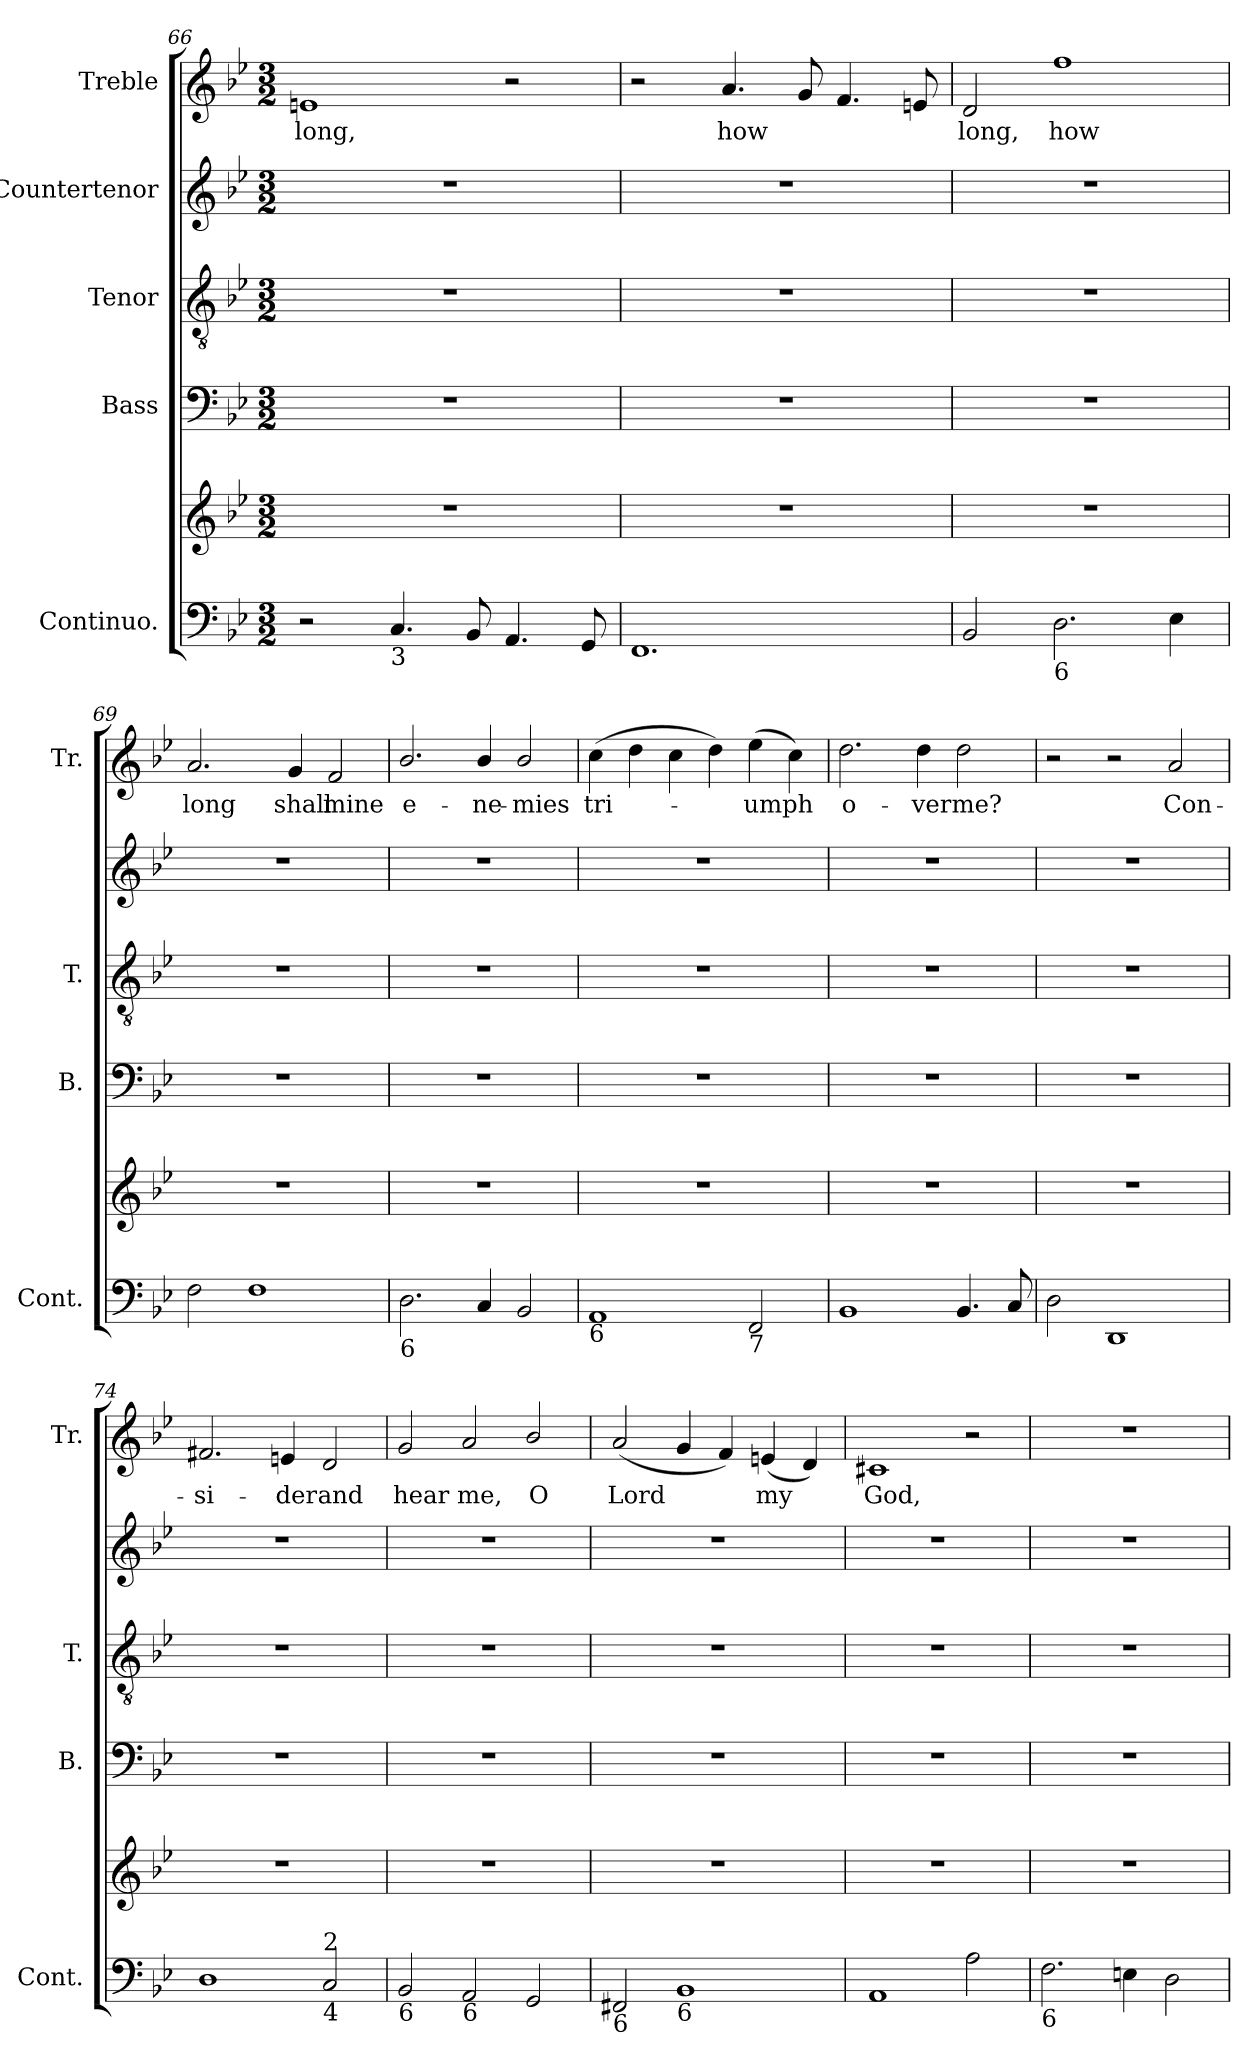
**kern	**kern	**kern	**kern	**kern	**kern	**text
*part5	*part5	*part4	*part3	*part2	*part1	*part1
*staff6	*staff5	*staff4	*staff3	*staff2	*staff1	*staff1
*I"Continuo.	*	*I"Bass	*I"Tenor	*I"Countertenor	*I"Treble	*
*I'Cont.	*	*I'B.	*I'T.	*	*I'Tr.	*
*clefF4	*clefG2	*clefF4	*clefGv2	*clefG2	*clefG2	*
*	*	*	*ITrd7c12	*	*	*
*k[b-e-]	*k[b-e-]	*k[b-e-]	*k[b-e-]	*k[b-e-]	*k[b-e-]	*
*g:	*g:	*g:	*g:	*g:	*g:	*
*M3/2	*M3/2	*M3/2	*M3/2	*M3/2	*M3/2	*
=66	=66	=66	=66	=66	=66	=66
!	!LO:N:vis=1	!LO:N:vis=1	!LO:N:vis=1	!LO:N:vis=1	!	!
!	!	!	!	!	!	!LO:LY:b:color=#000000
2r	1.r	1.r	1.r	1.r	1eni	long,
!LO:TX:b:t=3	!	!	!	!	!	!
4.Ci/	.	.	.	.	.	.
8BB-i/	.	.	.	.	.	.
4.AAi/	.	.	.	.	2r	.
8GGi/	.	.	.	.	.	.
=67	=67	=67	=67	=67	=67	=67
!	!LO:N:vis=1	!LO:N:vis=1	!LO:N:vis=1	!LO:N:vis=1	!	!
1.FFi	1.r	1.r	1.r	1.r	2r	.
!	!	!	!	!	!	!LO:LY:b:color=#000000
.	.	.	.	.	4.ai/	how
.	.	.	.	.	8gi/	.
.	.	.	.	.	4.fi/	.
.	.	.	.	.	8eni/	.
!!LO:LB:g=z
=68	=68	=68	=68	=68	=68	=68
!	!LO:N:vis=1	!LO:N:vis=1	!LO:N:vis=1	!LO:N:vis=1	!	!
!	!	!	!	!	!	!LO:LY:b:color=#000000
2BB-i/	1.r	1.r	1.r	1.r	2di/	long,
!LO:TX:b:t=6	!	!	!	!	!	!
!	!	!	!	!	!	!LO:LY:b:color=#000000
2.Di\	.	.	.	.	1ffi	how
4E-i\	.	.	.	.	.	.
=69	=69	=69	=69	=69	=69	=69
!	!LO:N:vis=1	!LO:N:vis=1	!LO:N:vis=1	!LO:N:vis=1	!	!
!	!	!	!	!	!	!LO:LY:b:color=#000000
2Fi\	1.r	1.r	1.r	1.r	2.ai/	long
1Fi	.	.	.	.	.	.
!	!	!	!	!	!	!LO:LY:b:color=#000000
.	.	.	.	.	4gi/	shall
!	!	!	!	!	!	!LO:LY:b:color=#000000
.	.	.	.	.	2fi/	mine
=70	=70	=70	=70	=70	=70	=70
!	!LO:N:vis=1	!LO:N:vis=1	!LO:N:vis=1	!LO:N:vis=1	!	!
!LO:TX:b:t=6	!	!	!	!	!	!
!	!	!	!	!	!	!LO:LY:b:color=#000000
2.Di\	1.r	1.r	1.r	1.r	2.b-i/	e-
!	!	!	!	!	!	!LO:LY:b:color=#000000
4Ci/	.	.	.	.	4b-i/	-ne-
!	!	!	!	!	!	!LO:LY:b:color=#000000
2BB-i/	.	.	.	.	2b-i/	-mies
=71	=71	=71	=71	=71	=71	=71
!	!LO:N:vis=1	!LO:N:vis=1	!LO:N:vis=1	!LO:N:vis=1	!	!
!LO:TX:b:t=6	!	!	!	!	!	!
!	!	!	!	!	!	!LO:LY:b:color=#000000
1AAi	1.r	1.r	1.r	1.r	(4cci\	tri-
.	.	.	.	.	4ddi\	.
.	.	.	.	.	4cci\	.
.	.	.	.	.	4ddi\)	.
!LO:TX:b:t=7	!	!	!	!	!	!
!	!	!	!	!	!	!LO:LY:b:color=#000000
2FFi/	.	.	.	.	(4ee-i\	-umph
.	.	.	.	.	4cci\)	.
!!LO:PB:g=z
=72	=72	=72	=72	=72	=72	=72
!	!LO:N:vis=1	!LO:N:vis=1	!LO:N:vis=1	!LO:N:vis=1	!	!
!	!	!	!	!	!	!LO:LY:b:color=#000000
1BB-i	1.r	1.r	1.r	1.r	2.ddi\	o-
!	!	!	!	!	!	!LO:LY:b:color=#000000
.	.	.	.	.	4ddi\	-ver
!	!	!	!	!	!	!LO:LY:b:color=#000000
4.BB-i/	.	.	.	.	2ddi\	me?
8Ci/	.	.	.	.	.	.
=73	=73	=73	=73	=73	=73	=73
!	!LO:N:vis=1	!LO:N:vis=1	!LO:N:vis=1	!LO:N:vis=1	!	!
2Di\	1.r	1.r	1.r	1.r	2r	.
1DDi	.	.	.	.	2r	.
!	!	!	!	!	!	!LO:LY:b:color=#000000
.	.	.	.	.	2ai/	Con-
=74	=74	=74	=74	=74	=74	=74
!	!LO:N:vis=1	!LO:N:vis=1	!LO:N:vis=1	!LO:N:vis=1	!	!
!	!	!	!	!	!	!LO:LY:b:color=#000000
1Di	1.r	1.r	1.r	1.r	2.f#Xi/	-si-
!	!	!	!	!	!	!LO:LY:b:color=#000000
.	.	.	.	.	4eni/	-der
!LO:TX:b:t=4	!	!	!	!	!	!
!LO:TX:t=2	!	!	!	!	!	!
!	!	!	!	!	!	!LO:LY:b:color=#000000
2Ci/	.	.	.	.	2di/	and
=75	=75	=75	=75	=75	=75	=75
!	!LO:N:vis=1	!LO:N:vis=1	!LO:N:vis=1	!LO:N:vis=1	!	!
!LO:TX:b:t=6	!	!	!	!	!	!
!	!	!	!	!	!	!LO:LY:b:color=#000000
2BB-i/	1.r	1.r	1.r	1.r	2gi/	hear
!LO:TX:b:t=6	!	!	!	!	!	!
!	!	!	!	!	!	!LO:LY:b:color=#000000
2AAi/	.	.	.	.	2ai/	me,
!	!	!	!	!	!	!LO:LY:b:color=#000000
2GGi/	.	.	.	.	2b-i/	O
!!LO:LB:g=z
=76	=76	=76	=76	=76	=76	=76
!	!LO:N:vis=1	!LO:N:vis=1	!LO:N:vis=1	!LO:N:vis=1	!	!
!LO:TX:b:t=6	!	!	!	!	!	!
!	!	!	!	!	!	!LO:LY:b:color=#000000
2FF#Xi/	1.r	1.r	1.r	1.r	(2ai/	Lord
!LO:TX:b:t=6	!	!	!	!	!	!
1BB-i	.	.	.	.	4gi/	.
.	.	.	.	.	4fi/)	.
!	!	!	!	!	!	!LO:LY:b:color=#000000
.	.	.	.	.	(4eni/	my
.	.	.	.	.	4di/)	.
=77	=77	=77	=77	=77	=77	=77
!	!LO:N:vis=1	!LO:N:vis=1	!LO:N:vis=1	!LO:N:vis=1	!	!
!	!	!	!	!	!	!LO:LY:b:color=#000000
1AAi	1.r	1.r	1.r	1.r	1c#Xi	God,
2Ai\	.	.	.	.	2r	.
=78	=78	=78	=78	=78	=78	=78
!LO:TX:b:t=6	!	!	!	!	!	!
!	!LO:N:vis=1	!LO:N:vis=1	!LO:N:vis=1	!LO:N:vis=1	!LO:N:vis=1	!
2.Fi\	1.r	1.r	1.r	1.r	1.r	.
4Eni\	.	.	.	.	.	.
2Di\	.	.	.	.	.	.
=	=	=	=	=	=	=
*-	*-	*-	*-	*-	*-	*-
